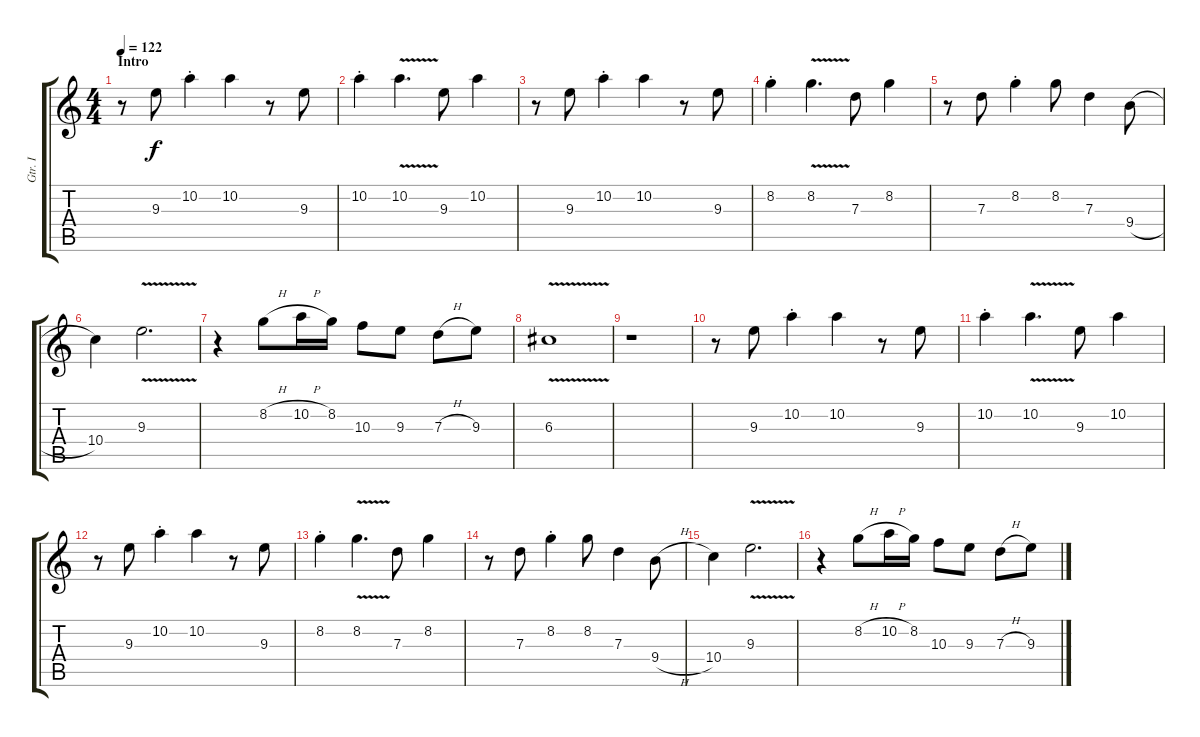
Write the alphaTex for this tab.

\track ("Gtr. I" "Gtr. I") {instrument distortionguitar}
\staff {score tabs}
\tuning (E4 B3 G3 D3 A2 E2) {hide}
\ts (4 4)
\section ("" "Intro")
\tempo 122
\clef g2
\ks c
r.8{dy f instrument electricguitarjazz} 9.3.8 10.2{st}.4 10.2.4 r.8 9.3.8 |
10.2{st}.4 10.2{v}.4{d} 9.3.8 10.2.4 |
r.8 9.3.8 10.2{st}.4 10.2.4 r.8 9.3.8 |
8.2{st}.4 8.2{v}.4{d} 7.3.8 8.2.4 |
r.8 7.3.8 8.2{st}.4 8.2.8 7.3.4 9.4{h}.8 |
10.4.4 9.3{v}.2{d} |
r.4 8.2{h}.8 10.2{h}.16 8.2.16 10.3.8 9.3.8 7.3{h}.8 9.3.8 |
6.3{v}.1 |
r.1 |
r.8{instrument electricguitarjazz} 9.3.8 10.2{st}.4 10.2.4 r.8 9.3.8 |
10.2{st}.4 10.2{v}.4{d} 9.3.8 10.2.4 |
r.8 9.3.8 10.2{st}.4 10.2.4 r.8 9.3.8 |
8.2{st}.4 8.2{v}.4{d} 7.3.8 8.2.4 |
r.8 7.3.8 8.2{st}.4 8.2.8 7.3.4 9.4{h}.8 |
10.4.4 9.3{v}.2{d} |
r.4 8.2{h}.8 10.2{h}.16 8.2.16 10.3.8 9.3.8 7.3{h}.8 9.3.8
